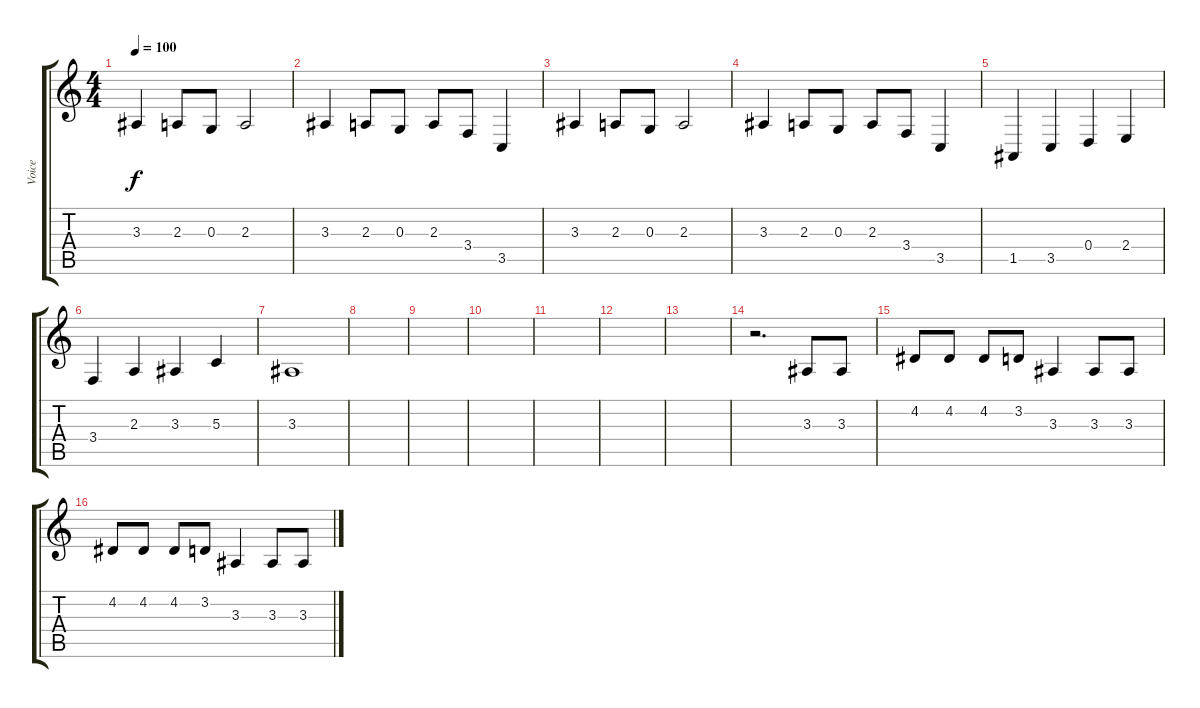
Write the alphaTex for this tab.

\track ("Voice" "Voice") {instrument altosax}
\staff {score tabs}
\tuning (E4 B3 G3 D3 A2 E2) {hide}
\ts (4 4)
\tempo 100
\clef g2
\ks c
3.3.4{dy f} 2.3.8 0.3.8 2.3.2 |
3.3.4 2.3.8 0.3.8 2.3.8 3.4.8 3.5.4 |
3.3.4 2.3.8 0.3.8 2.3.2 |
3.3.4 2.3.8 0.3.8 2.3.8 3.4.8 3.5.4 |
1.5.4 3.5.4 0.4.4 2.4.4 |
3.4.4 2.3.4 3.3.4 5.3.4 |
3.3.1 |
|
|
|
|
|
|
r.2{d} 3.3.8 3.3.8 |
4.2.8 4.2.8 4.2.8 3.2.8 3.3.4 3.3.8 3.3.8 |
4.2.8 4.2.8 4.2.8 3.2.8 3.3.4 3.3.8 3.3.8
